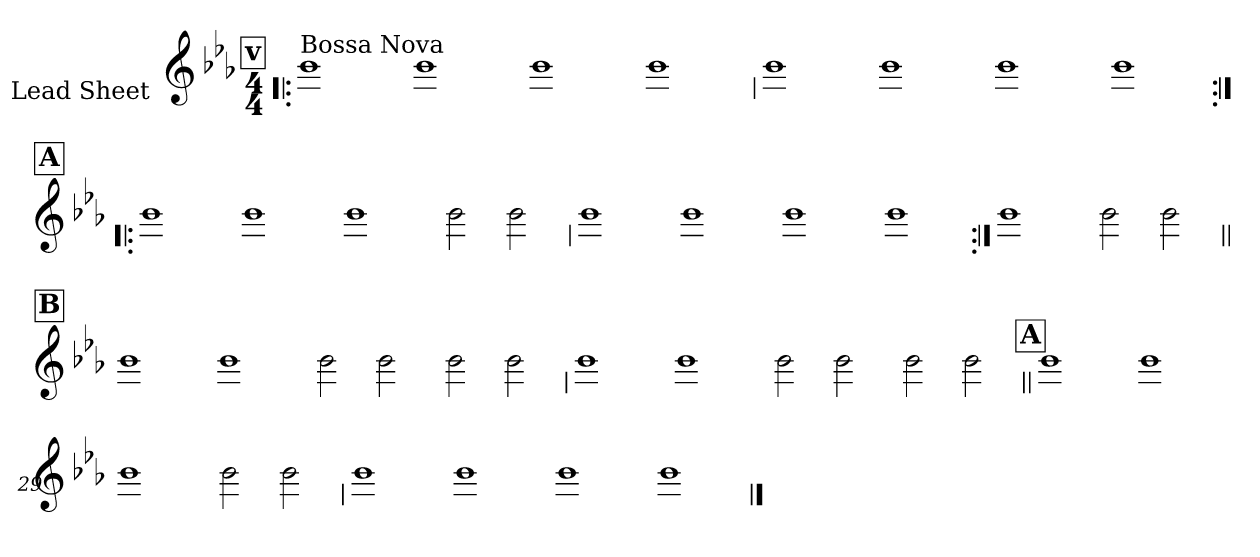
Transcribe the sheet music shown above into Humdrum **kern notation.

**kern
*part1
*staff1
*I"Lead Sheet
*stria0
*clefG2
*k[b-e-a-]
*E-:
*M4/4
!!LO:REH:place=s1:a:t=v
=1!|:
!LO:TX:a:t=Bossa Nova
1b-
=2-
1b-
=3-
1b-
=4-
1b-
!!LO:LB:g=z
=5
1b-
=6-
1b-
=7-
1b-
=8-
1b-
!!LO:LB:g=z
!!LO:REH:place=s1:a:t=A
=9:|!|:
1b-
=10-
1b-
=11-
1b-
=12-
2b-
2b-
!!LO:LB:g=z
=13
1b-
=14-
1b-
=15-
1b-
=16-
1b-
!!LO:LB:g=z
=17:|!
1b-
=18-
2b-
2b-
!!LO:LB:g=z
!!LO:REH:place=s1:a:t=B
=19||
1b-
=20-
1b-
=21-
2b-
2b-
=22-
2b-
2b-
!!LO:LB:g=z
=23
1b-
=24-
1b-
=25-
2b-
2b-
=26-
2b-
2b-
!!LO:LB:g=z
!!LO:REH:place=s1:a:t=A
=27||
1b-
=28-
1b-
=29-
1b-
=30-
2b-
2b-
!!LO:LB:g=z
=31
1b-
=32-
1b-
=33-
1b-
=34-
1b-
==
*-
